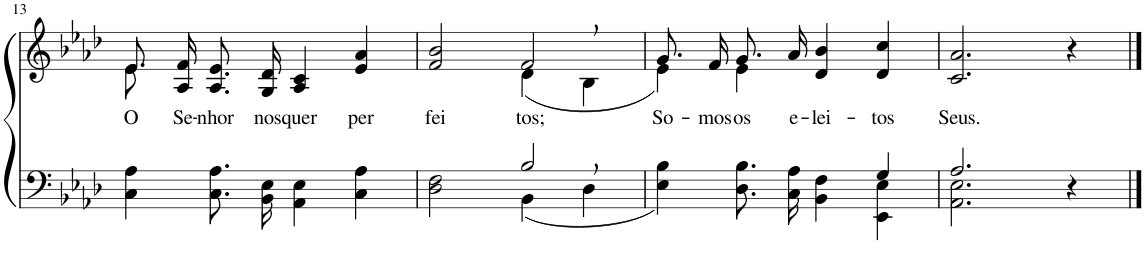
**kern	**kern	**text
*part2	*part1	*part1
*staff2	*staff1	*staff1
*I"Parte III e IV	*I"Parte I e II	*
!!LO:PB:g=z
*clefF4	*clefG2	*
*Trd-1c-2	*Trd-1c-2	*
*k[b-e-a-d-]	*k[b-e-a-d-]	*
*M4/4	*M4/4	*
=13	=13	=13
!	!	!LO:LY:b
*	*^	*
4C\ 4A-\	8.e-\	8.e-/L	O
!	!	!	!LO:LY:b
.	2ryy	16A-/ 16f/Jk	Se-
!	!	!	!LO:LY:b
8.C\ 8.A-\L	.	8.A-/ 8.e-/L	-nhor
!	!	!	!LO:LY:b
16BB-\ 16E-\Jk	.	16G/ 16d-/Jk	nos
!	!	!	!LO:LY:b
4AA-\ 4E-\	.	4A-/ 4c/	quer
.	4ryy	.	.
!	!	!	!LO:LY:b
4C\ 4A-\	.	4e-/ 4a-/	per-
.	16ryy	.	.
=14	=14	=14	=14
*^	*	*	*
!	!	!	!	!LO:LY:b
2ryy	2D-\ 2F\	2f/ 2b-/	2ryy	-fei-
!	!	!	!	!LO:LY:b
2B-,/	(4BB-\	2f,/	(4d-\	-tos;
.	4D-\	.	4B-\	.
=15	=15	=15	=15	=15
!	!	!	!	!LO:LY:b
2.ryy	4E-\ 4B-\)	8.g/L	4e-\)	So-
!	!	!	!	!LO:LY:b
.	.	16f/Jk	.	-mos
!	!	!	!	!LO:LY:b
.	8.D-\ 8.B-\L	8.g/L	4e-\	os
!	!	!	!	!LO:LY:b
.	16C\ 16A-\Jk	16a-/Jk	.	e-
!	!	!	!	!LO:LY:b
.	4BB-\ 4F\	4d-/ 4b-/	2ryy	-lei-
!	!	!	!	!LO:LY:b
4G/	4EE-\ 4E-\	4d-/ 4cc/	.	-tos
*	*	*v	*v	*
=16	=16	=16	=16
!	!	!	!LO:LY:b
2.A-/	2.AA-\ 2.E-\	2.c/ 2.a-/	Seus.
4r	4ryy	4r	.
*v	*v	*	*
==	==	==
*-	*-	*-
